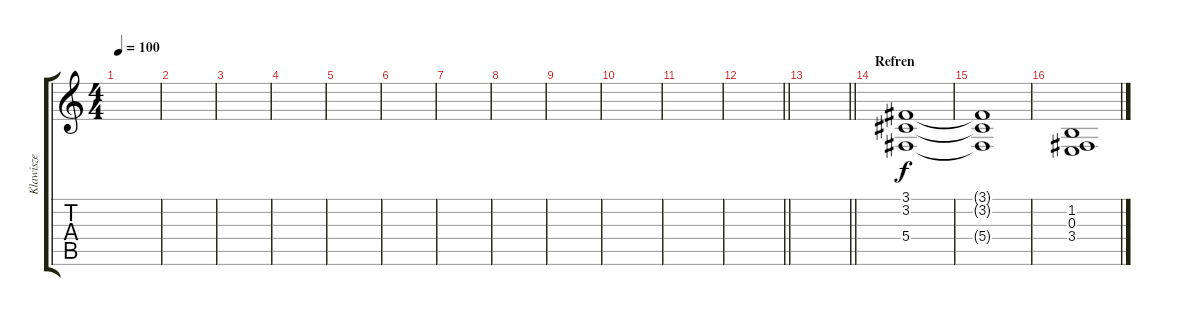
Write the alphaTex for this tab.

\track ("Klawisze" "Klawisze") {instrument lead6voice}
\staff {score tabs}
\tuning (Eb4 Bb3 Gb3 Db3 Ab2 Eb2) {hide}
\ts (4 4)
\tempo 100
\clef g2
\ks c
|
|
|
|
|
|
|
|
|
|
|
\barLineRight lightlight
|
\barLineRight lightlight
|
\section ("" "Refren")
(3.1 3.2 5.4).1 |
(3.1{t} 3.2{t} 5.4{t}).1 |
(1.2 0.3 3.4).1
